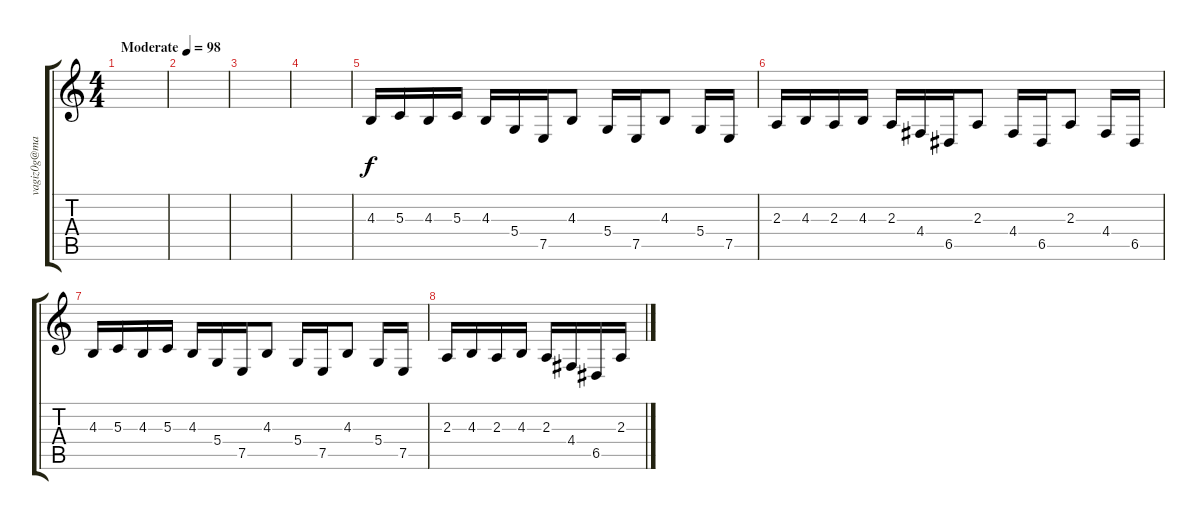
\track ("" "vagiz0g@ma") {instrument trumpet}
\staff {score tabs}
\tuning (E4 B3 G3 D3 A2 E2) {hide}
\ts (4 4)
\tempo (98 "Moderate")
\clef g2
\ks c
|
|
|
|
4.3.16 5.3.16 4.3.16 5.3.16 4.3.16 5.4.16 7.5.16 4.3.8 5.4.16 7.5.16 4.3.8 5.4.16 7.5.16 |
2.3.16 4.3.16 2.3.16 4.3.16 2.3.16 4.4.16 6.5.16 2.3.8 4.4.16 6.5.16 2.3.8 4.4.16 6.5.16 |
4.3.16 5.3.16 4.3.16 5.3.16 4.3.16 5.4.16 7.5.16 4.3.8 5.4.16 7.5.16 4.3.8 5.4.16 7.5.16 |
2.3.16 4.3.16 2.3.16 4.3.16 2.3.16 4.4.16 6.5.16 2.3.16
